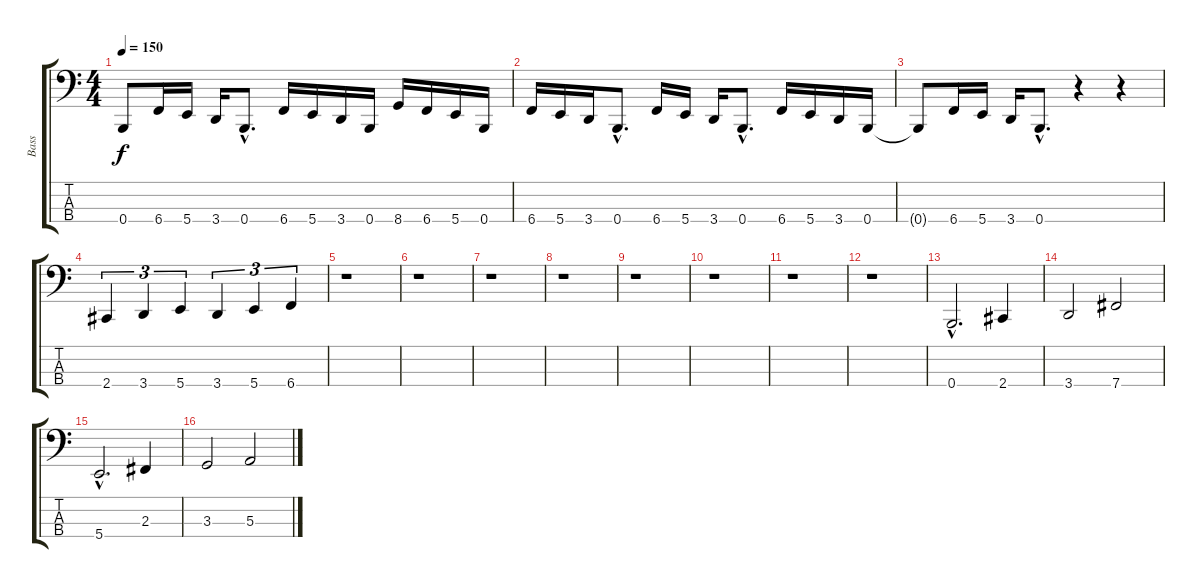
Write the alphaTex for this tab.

\track ("Bass" "Bass") {instrument electricbasspick}
\staff {score tabs}
\tuning (D2 A1 E1 B0) {hide}
\ts (4 4)
\tempo 150
\clef f4
\ks c
0.4{t}.8{dy f} 6.4.16 5.4.16 3.4.16 0.4{hac}.8{d} 6.4.16 5.4.16 3.4.16 0.4.16 8.4.16 6.4.16 5.4.16 0.4.16 |
6.4.16 5.4.16 3.4.16 0.4{hac}.8{d} 6.4.16 5.4.16 3.4.16 0.4{hac}.8{d} 6.4.16 5.4.16 3.4.16 0.4.16 |
0.4{t}.8 6.4.16 5.4.16 3.4.16 0.4{hac}.8{d} r.4 r.4 |
2.4.4{tu (3 2)} 3.4.4{tu (3 2)} 5.4.4{tu (3 2)} 3.4.4{tu (3 2)} 5.4.4{tu (3 2)} 6.4.4{tu (3 2)} |
r.1 |
r.1 |
r.1 |
r.1 |
r.1 |
r.1 |
r.1 |
r.1 |
0.4{hac}.2{d} 2.4.4 |
3.4.2 7.4.2 |
5.4{hac}.2{d} 2.3.4 |
3.3.2 5.3.2
